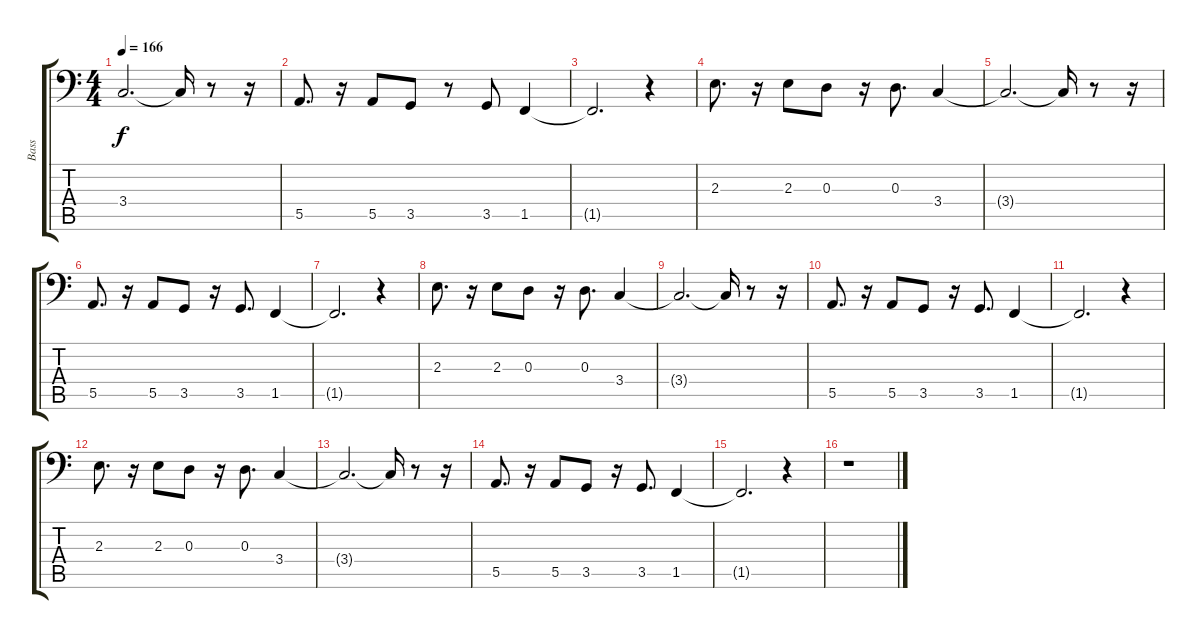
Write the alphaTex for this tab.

\track ("Bass" "Bass") {instrument electricbasspick}
\staff {score tabs}
\tuning (C3 G2 D2 A1 E1 B0) {hide}
\ts (4 4)
\tempo 166
\clef f4
\ks c
3.4{t}.2{d dy f} 3.4{t}.16 r.8 r.16 |
5.5.8{d} r.16 5.5.8 3.5.8 r.8 3.5.8 1.5.4 |
1.5{t}.2{d} r.4 |
2.3.8{d} r.16 2.3.8 0.3.8 r.16 0.3.8{d} 3.4.4 |
3.4{t}.2{d} 3.4{t}.16 r.8 r.16 |
5.5.8{d} r.16 5.5.8 3.5.8 r.16 3.5.8{d} 1.5.4 |
1.5{t}.2{d} r.4 |
2.3.8{d} r.16 2.3.8 0.3.8 r.16 0.3.8{d} 3.4.4 |
3.4{t}.2{d} 3.4{t}.16 r.8 r.16 |
5.5.8{d} r.16 5.5.8 3.5.8 r.16 3.5.8{d} 1.5.4 |
1.5{t}.2{d} r.4 |
2.3.8{d} r.16 2.3.8 0.3.8 r.16 0.3.8{d} 3.4.4 |
3.4{t}.2{d} 3.4{t}.16 r.8 r.16 |
5.5.8{d} r.16 5.5.8 3.5.8 r.16 3.5.8{d} 1.5.4 |
1.5{t}.2{d} r.4 |
r.1
